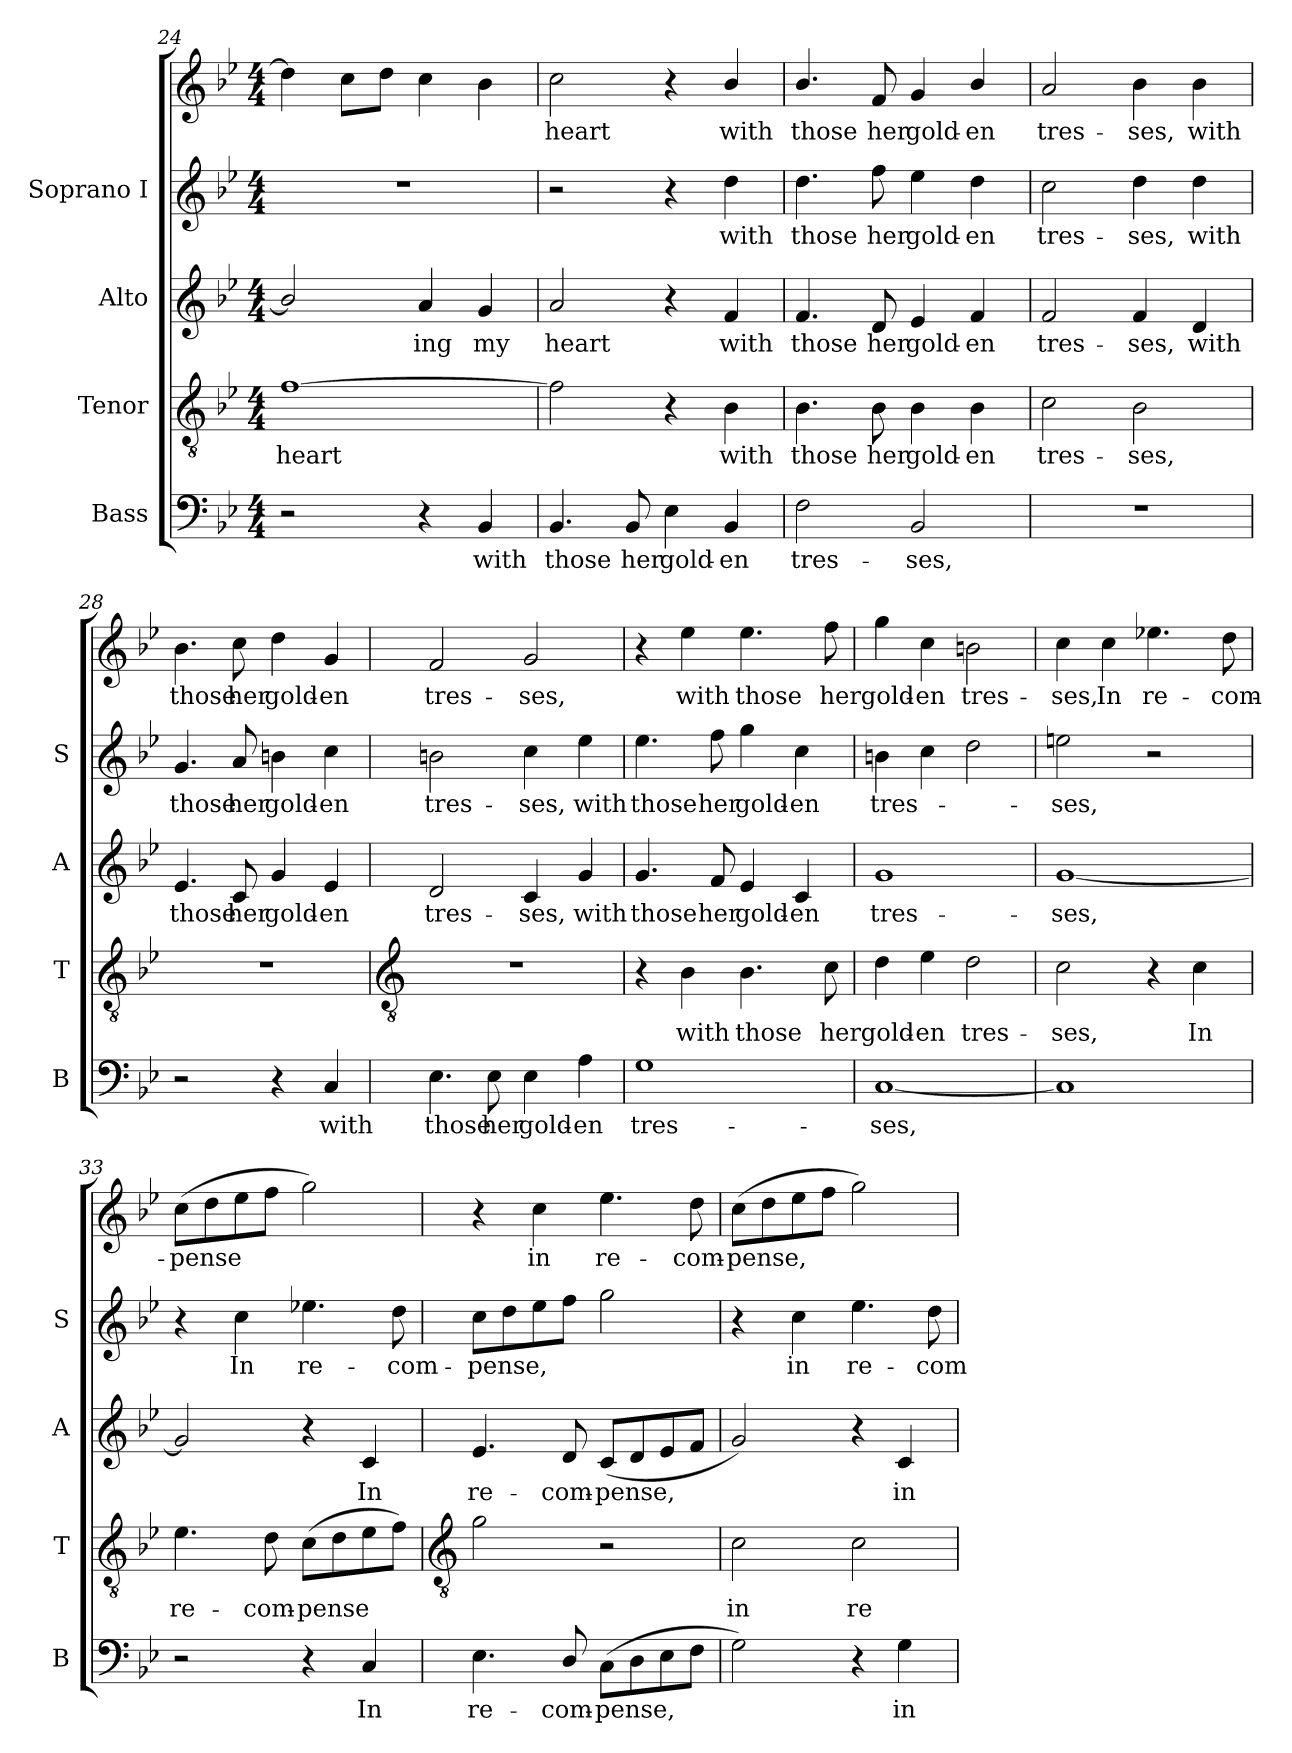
**kern	**text	**kern	**text	**kern	**text	**kern	**text	**kern	**text
*part4	*part4	*part3	*part3	*part2	*part2	*part1	*part1	*part1	*part1
*staff5	*staff5	*staff4	*staff4	*staff3	*staff3	*staff2	*staff2	*staff1	*staff1
*I"Bass	*	*I"Tenor	*	*I"Alto	*	*I"Soprano I	*	*	*
*I'B	*	*I'T	*	*I'A	*	*I'S	*	*	*
*clefF4	*	*clefGv2	*	*clefG2	*	*clefG2	*	*clefG2	*
*k[b-e-]	*	*k[b-e-]	*	*k[b-e-]	*	*k[b-e-]	*	*k[b-e-]	*
*B-:	*	*B-:	*	*B-:	*	*B-:	*	*B-:	*
*M4/4	*	*M4/4	*	*M4/4	*	*M4/4	*	*M4/4	*
=24	=24	=24	=24	=24	=24	=24	=24	=24	=24
!	!	!	!LO:LY:b	!	!	!	!	!	!
2r	.	[1f	heart	2b-/]	.	1r	.	4dd]	.
.	.	.	.	.	.	.	.	8ccL	.
.	.	.	.	.	.	.	.	8ddJ	.
!	!	!	!	!	!LO:LY:b	!	!	!	!
4r	.	.	.	4a	ing	.	.	4cc	.
!	!LO:LY:b	!	!	!	!LO:LY:b	!	!	!	!
4BB-	with	.	.	4g	my	.	.	4b-	.
=25	=25	=25	=25	=25	=25	=25	=25	=25	=25
!	!LO:LY:b	!	!	!	!LO:LY:b	!	!	!	!LO:LY:b
4.BB-	those	2f]	.	2a	heart	2r	.	2cc	heart
!	!LO:LY:b	!	!	!	!	!	!	!	!
8BB-	her	.	.	.	.	.	.	.	.
!	!LO:LY:b	!	!	!	!	!	!	!	!
4E-	gold-	4r	.	4r	.	4r	.	4r	.
!	!LO:LY:b	!	!LO:LY:b	!	!LO:LY:b	!	!LO:LY:b	!	!LO:LY:b
4BB-	-en	4B-	with	4f	with	4dd	with	4b-/	with
=26	=26	=26	=26	=26	=26	=26	=26	=26	=26
!	!LO:LY:b	!	!LO:LY:b	!	!LO:LY:b	!	!LO:LY:b	!	!LO:LY:b
2F	tres-	4.B-	those	4.f	those	4.dd	those	4.b-/	those
!	!	!	!LO:LY:b	!	!LO:LY:b	!	!LO:LY:b	!	!LO:LY:b
.	.	8B-	her	8d	her	8ff	her	8f	her
!	!LO:LY:b	!	!LO:LY:b	!	!LO:LY:b	!	!LO:LY:b	!	!LO:LY:b
2BB-	-ses,	4B-	gold-	4e-	gold-	4ee-	gold-	4g	gold-
!	!	!	!LO:LY:b	!	!LO:LY:b	!	!LO:LY:b	!	!LO:LY:b
.	.	4B-	-en	4f	-en	4dd	-en	4b-/	-en
=27	=27	=27	=27	=27	=27	=27	=27	=27	=27
!	!	!	!LO:LY:b	!	!LO:LY:b	!	!LO:LY:b	!	!LO:LY:b
1r	.	2c	tres-	2f	tres-	2cc	tres-	2a	tres-
!	!	!	!LO:LY:b	!	!LO:LY:b	!	!LO:LY:b	!	!LO:LY:b
.	.	2B-	-ses,	4f	-ses,	4dd	-ses,	4b-	-ses,
!	!	!	!	!	!LO:LY:b	!	!LO:LY:b	!	!LO:LY:b
.	.	.	.	4d	with	4dd	with	4b-	with
!!LO:LB:g=z
=28	=28	=28	=28	=28	=28	=28	=28	=28	=28
!	!	!	!	!	!LO:LY:b	!	!LO:LY:b	!	!LO:LY:b
2r	.	1r	.	4.e-	those	4.g	those	4.b-	those
!	!	!	!	!	!LO:LY:b	!	!LO:LY:b	!	!LO:LY:b
.	.	.	.	8c	her	8a	her	8cc	her
!	!	!	!	!	!LO:LY:b	!	!LO:LY:b	!	!LO:LY:b
4r	.	.	.	4g	gold-	4bn	gold-	4dd	gold-
!	!LO:LY:b	!	!	!	!LO:LY:b	!	!LO:LY:b	!	!LO:LY:b
4C	with	.	.	4e-	-en	4cc	-en	4g	-en
!!LO:LB:g=z
=29	=29	=29	=29	=29	=29	=29	=29	=29	=29
*	*	*clefGv2	*	*	*	*	*	*	*
!	!LO:LY:b	!	!	!	!LO:LY:b	!	!LO:LY:b	!	!LO:LY:b
4.E-	those	1r	.	2d	tres-	2bn	tres-	2f	tres-
!	!LO:LY:b	!	!	!	!	!	!	!	!
8E-	her	.	.	.	.	.	.	.	.
!	!LO:LY:b	!	!	!	!LO:LY:b	!	!LO:LY:b	!	!LO:LY:b
4E-	gold-	.	.	4c	-ses,	4cc	-ses,	2g	-ses,
!	!LO:LY:b	!	!	!	!LO:LY:b	!	!LO:LY:b	!	!
4A	-en	.	.	4g	with	4ee-	with	.	.
=30	=30	=30	=30	=30	=30	=30	=30	=30	=30
!	!LO:LY:b	!	!	!	!LO:LY:b	!	!LO:LY:b	!	!
1G	tres-	4r	.	4.g	those	4.ee-	those	4r	.
!	!	!	!LO:LY:b	!	!	!	!	!	!LO:LY:b
.	.	4B-	with	.	.	.	.	4ee-	with
!	!	!	!	!	!LO:LY:b	!	!LO:LY:b	!	!
.	.	.	.	8f	her	8ff	her	.	.
!	!	!	!LO:LY:b	!	!LO:LY:b	!	!LO:LY:b	!	!LO:LY:b
.	.	4.B-	those	4e-	gold-	4gg	gold-	4.ee-	those
!	!	!	!	!	!LO:LY:b	!	!LO:LY:b	!	!
.	.	.	.	4c	-en	4cc	-en	.	.
!	!	!	!LO:LY:b	!	!	!	!	!	!LO:LY:b
.	.	8c	her	.	.	.	.	8ff	her
=31	=31	=31	=31	=31	=31	=31	=31	=31	=31
!	!LO:LY:b	!	!LO:LY:b	!	!LO:LY:b	!	!LO:LY:b	!	!LO:LY:b
[1C	-ses,	4d	gold-	1g	tres-	4bn	-tres-	4gg	gold-
!	!	!	!LO:LY:b	!	!	!	!	!	!LO:LY:b
.	.	4e-	-en	.	.	4cc	.	4cc	-en
!	!	!	!LO:LY:b	!	!	!	!	!	!LO:LY:b
.	.	2d	tres-	.	.	2dd	.	2bn	tres-
=32	=32	=32	=32	=32	=32	=32	=32	=32	=32
!	!	!	!LO:LY:b	!	!LO:LY:b	!	!LO:LY:b	!	!LO:LY:b
1C]	.	2c	-ses,	[1g	-ses,	2een	-ses,	4cc	ses,
!	!	!	!	!	!	!	!	!	!LO:LY:b
.	.	.	.	.	.	.	.	4cc	In
!	!	!	!	!	!	!	!	!	!LO:LY:b
.	.	4r	.	.	.	2r	.	4.ee-X	re-
!	!	!	!LO:LY:b	!	!	!	!	!	!
.	.	4c	In	.	.	.	.	.	.
!	!	!	!	!	!	!	!	!	!LO:LY:b
.	.	.	.	.	.	.	.	8dd	-com-
!!LO:LB:g=z
=33	=33	=33	=33	=33	=33	=33	=33	=33	=33
!	!	!	!LO:LY:b	!	!	!	!	!	!LO:LY:b
2r	.	4.e-	re-	2g]	.	4r	.	(>8ccL	pense
.	.	.	.	.	.	.	.	8dd	.
!	!	!	!	!	!	!	!LO:LY:b	!	!
.	.	.	.	.	.	4cc	In	8ee-	.
!	!	!	!LO:LY:b	!	!	!	!	!	!
.	.	8d	-com-	.	.	.	.	8ffJ	.
!	!	!	!LO:LY:b	!	!	!	!LO:LY:b	!	!
4r	.	(>8cL	-pense	4r	.	4.ee-X	re-	2gg)	.
.	.	8d	.	.	.	.	.	.	.
!	!LO:LY:b	!	!	!	!LO:LY:b	!	!	!	!
4C	In	8e-	.	4c	In	.	.	.	.
!	!	!	!	!	!	!	!LO:LY:b	!	!
.	.	8fJ)	.	.	.	8dd	-com-	.	.
!!LO:LB:g=z
=34	=34	=34	=34	=34	=34	=34	=34	=34	=34
*	*	*clefGv2	*	*	*	*	*	*	*
!	!LO:LY:b	!	!	!	!LO:LY:b	!	!LO:LY:b	!	!
4.E-	re-	2g	.	4.e-	re-	8ccL	-pense,	4r	.
.	.	.	.	.	.	8dd	.	.	.
!	!	!	!	!	!	!	!	!	!LO:LY:b
.	.	.	.	.	.	8ee-	.	4cc	-in
!	!LO:LY:b	!	!	!	!LO:LY:b	!	!	!	!
8D/	-com-	.	.	8d	-com-	8ffJ	.	.	.
!	!LO:LY:b	!	!	!	!LO:LY:b	!	!	!	!LO:LY:b
(>8CL	-pense,	2r	.	(<8cL	-pense,	2gg	.	4.ee-	re-
8D	.	.	.	8d	.	.	.	.	.
8E-	.	.	.	8e-	.	.	.	.	.
!	!	!	!	!	!	!	!	!	!LO:LY:b
8FJ	.	.	.	8fJ	.	.	.	8dd	-com-
=35	=35	=35	=35	=35	=35	=35	=35	=35	=35
!	!	!	!LO:LY:b	!	!	!	!	!	!LO:LY:b
2G)	.	2c	in	2g)	.	4r	.	(>8ccL	pense,
.	.	.	.	.	.	.	.	8dd	.
!	!	!	!	!	!	!	!LO:LY:b	!	!
.	.	.	.	.	.	4cc	in	8ee-	.
.	.	.	.	.	.	.	.	8ffJ	.
!	!	!	!LO:LY:b	!	!	!	!LO:LY:b	!	!
4r	.	2c	re-	4r	.	4.ee-	re-	2gg)	.
!	!LO:LY:b	!	!	!	!LO:LY:b	!	!	!	!
4G	in	.	.	4c	in	.	.	.	.
!	!	!	!	!	!	!	!LO:LY:b	!	!
.	.	.	.	.	.	8dd	-com-	.	.
=	=	=	=	=	=	=	=	=	=
*-	*-	*-	*-	*-	*-	*-	*-	*-	*-
